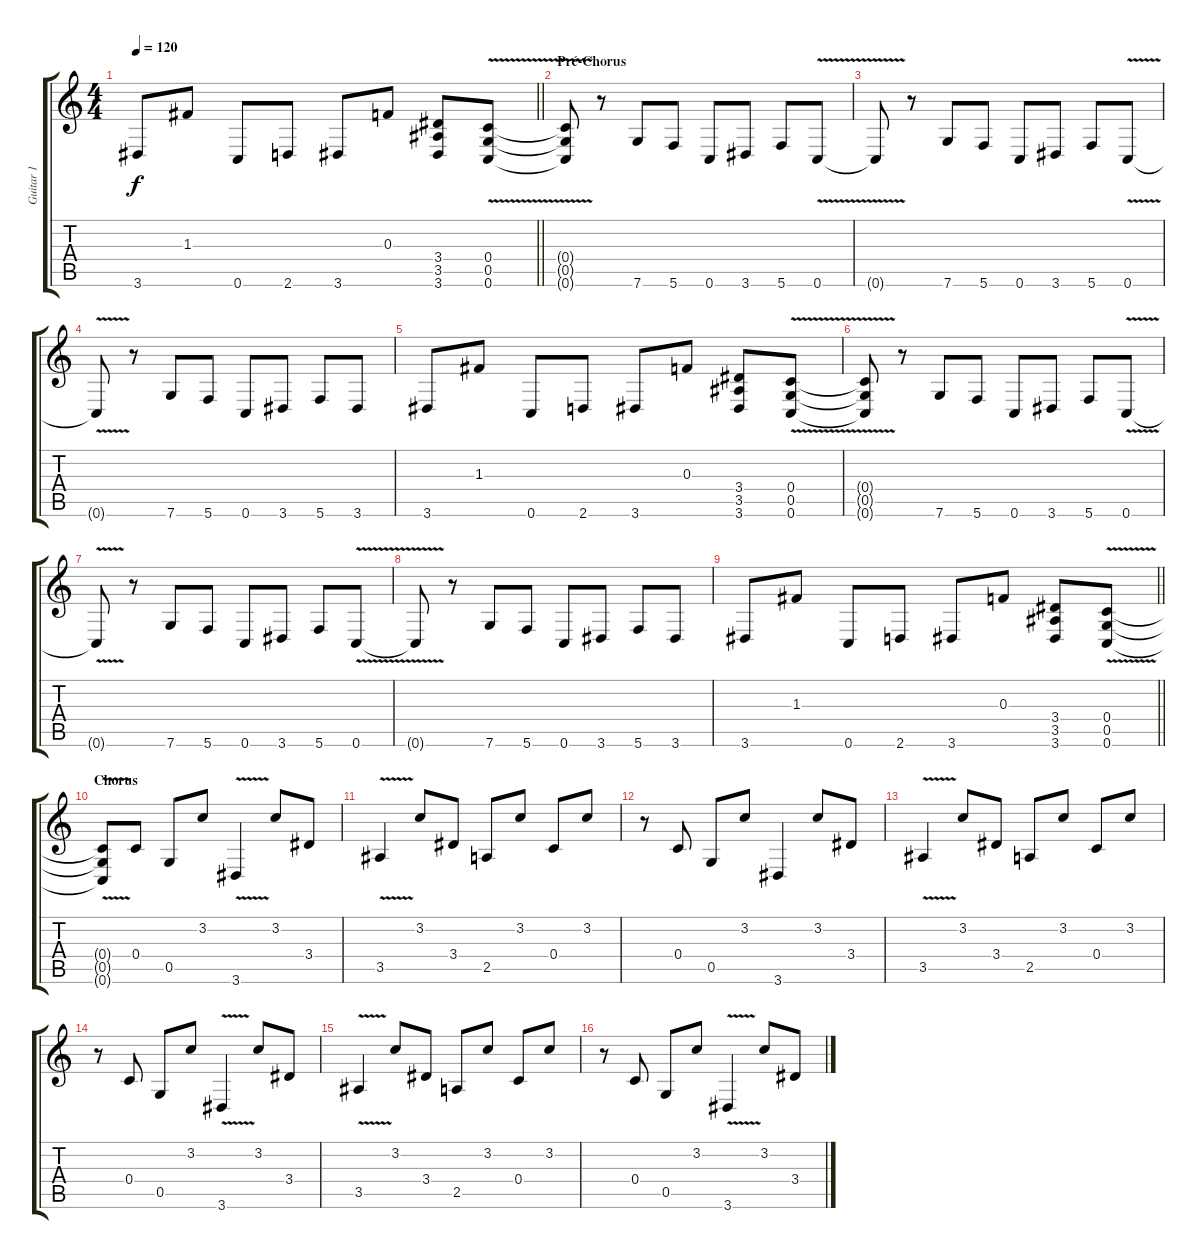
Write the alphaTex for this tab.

\track ("Guitar 1" "Guitar 1") {solo instrument distortionguitar}
\staff {score tabs}
\tuning (D4 A3 F3 C3 G2 C2) {hide}
\ts (4 4)
\tempo 120
\clef g2
\barLineRight lightlight
\ks c
3.6.8{dy f} 1.3.8 0.6.8 2.6.8 3.6.8 0.3.8 (3.4 3.5 3.6).8 (0.4 0.5 0.6{v}).8 |
\section ("" "Pré-Chorus")
(0.4{t} 0.5{t} 0.6{t}).8 r.8 7.6.8 5.6.8 0.6.8 3.6.8 5.6.8 0.6{v}.8 |
0.6{t}.8 r.8 7.6.8 5.6.8 0.6.8 3.6.8 5.6.8 0.6{v}.8 |
0.6{t}.8 r.8 7.6.8 5.6.8 0.6.8 3.6.8 5.6.8 3.6.8 |
3.6.8 1.3.8 0.6.8 2.6.8 3.6.8 0.3.8 (3.4 3.5 3.6).8 (0.4 0.5 0.6{v}).8 |
(0.4{t} 0.5{t} 0.6{t}).8 r.8 7.6.8 5.6.8 0.6.8 3.6.8 5.6.8 0.6{v}.8 |
0.6{t}.8 r.8 7.6.8 5.6.8 0.6.8 3.6.8 5.6.8 0.6{v}.8 |
0.6{t}.8 r.8 7.6.8 5.6.8 0.6.8 3.6.8 5.6.8 3.6.8 |
\barLineRight lightlight
3.6.8 1.3.8 0.6.8 2.6.8 3.6.8 0.3.8 (3.4 3.5 3.6).8 (0.4{v} 0.5 0.6).8 |
\section ("" "Chorus")
(0.4{t} 0.5{t} 0.6{t}).8{volume 9} 0.4.8 0.5.8 3.2.8 3.6{v}.4 3.2.8 3.4.8 |
3.5{v}.4 3.2.8 3.4.8 2.5.8 3.2.8 0.4.8 3.2.8 |
r.8 0.4.8 0.5.8 3.2.8 3.6.4 3.2.8 3.4.8 |
3.5{v}.4 3.2.8 3.4.8 2.5.8 3.2.8 0.4.8 3.2.8 |
r.8 0.4.8 0.5.8 3.2.8 3.6{v}.4 3.2.8 3.4.8 |
3.5{v}.4 3.2.8 3.4.8 2.5.8 3.2.8 0.4.8 3.2.8 |
r.8 0.4.8 0.5.8 3.2.8 3.6{v}.4 3.2.8 3.4.8
